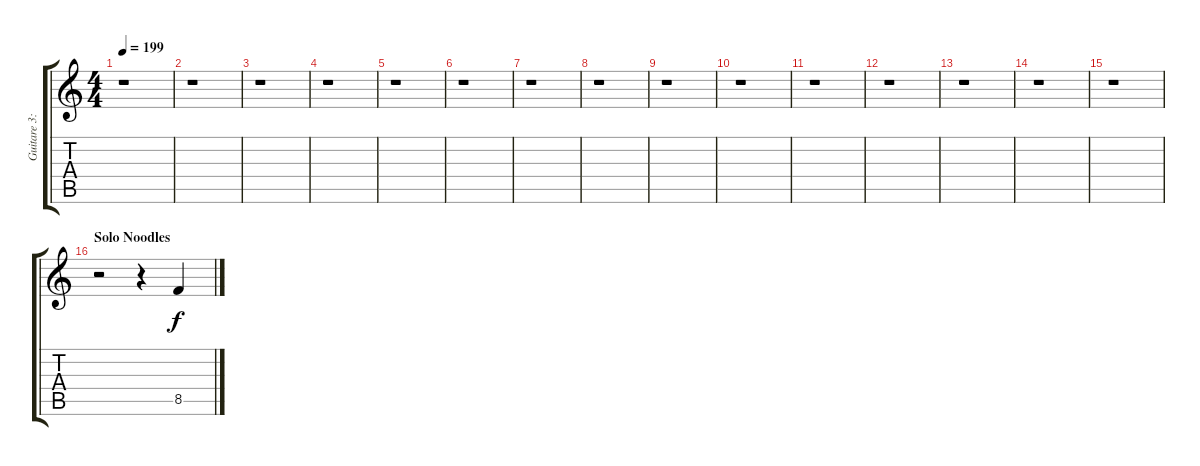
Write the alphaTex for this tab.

\track ("Guitare 3: Distorsion" "Guitare 3:") {instrument overdrivenguitar}
\staff {score tabs}
\tuning (E4 B3 G3 D3 A2 E2) {hide}
\ts (4 4)
\tempo 199
\clef g2
\ks c
r.1{dy f} |
r.1 |
r.1 |
r.1 |
r.1 |
r.1 |
r.1 |
r.1 |
r.1 |
r.1 |
r.1 |
r.1 |
r.1 |
r.1 |
r.1 |
\section ("" "Solo Noodles")
r.2 r.4 8.5{ss}.4
